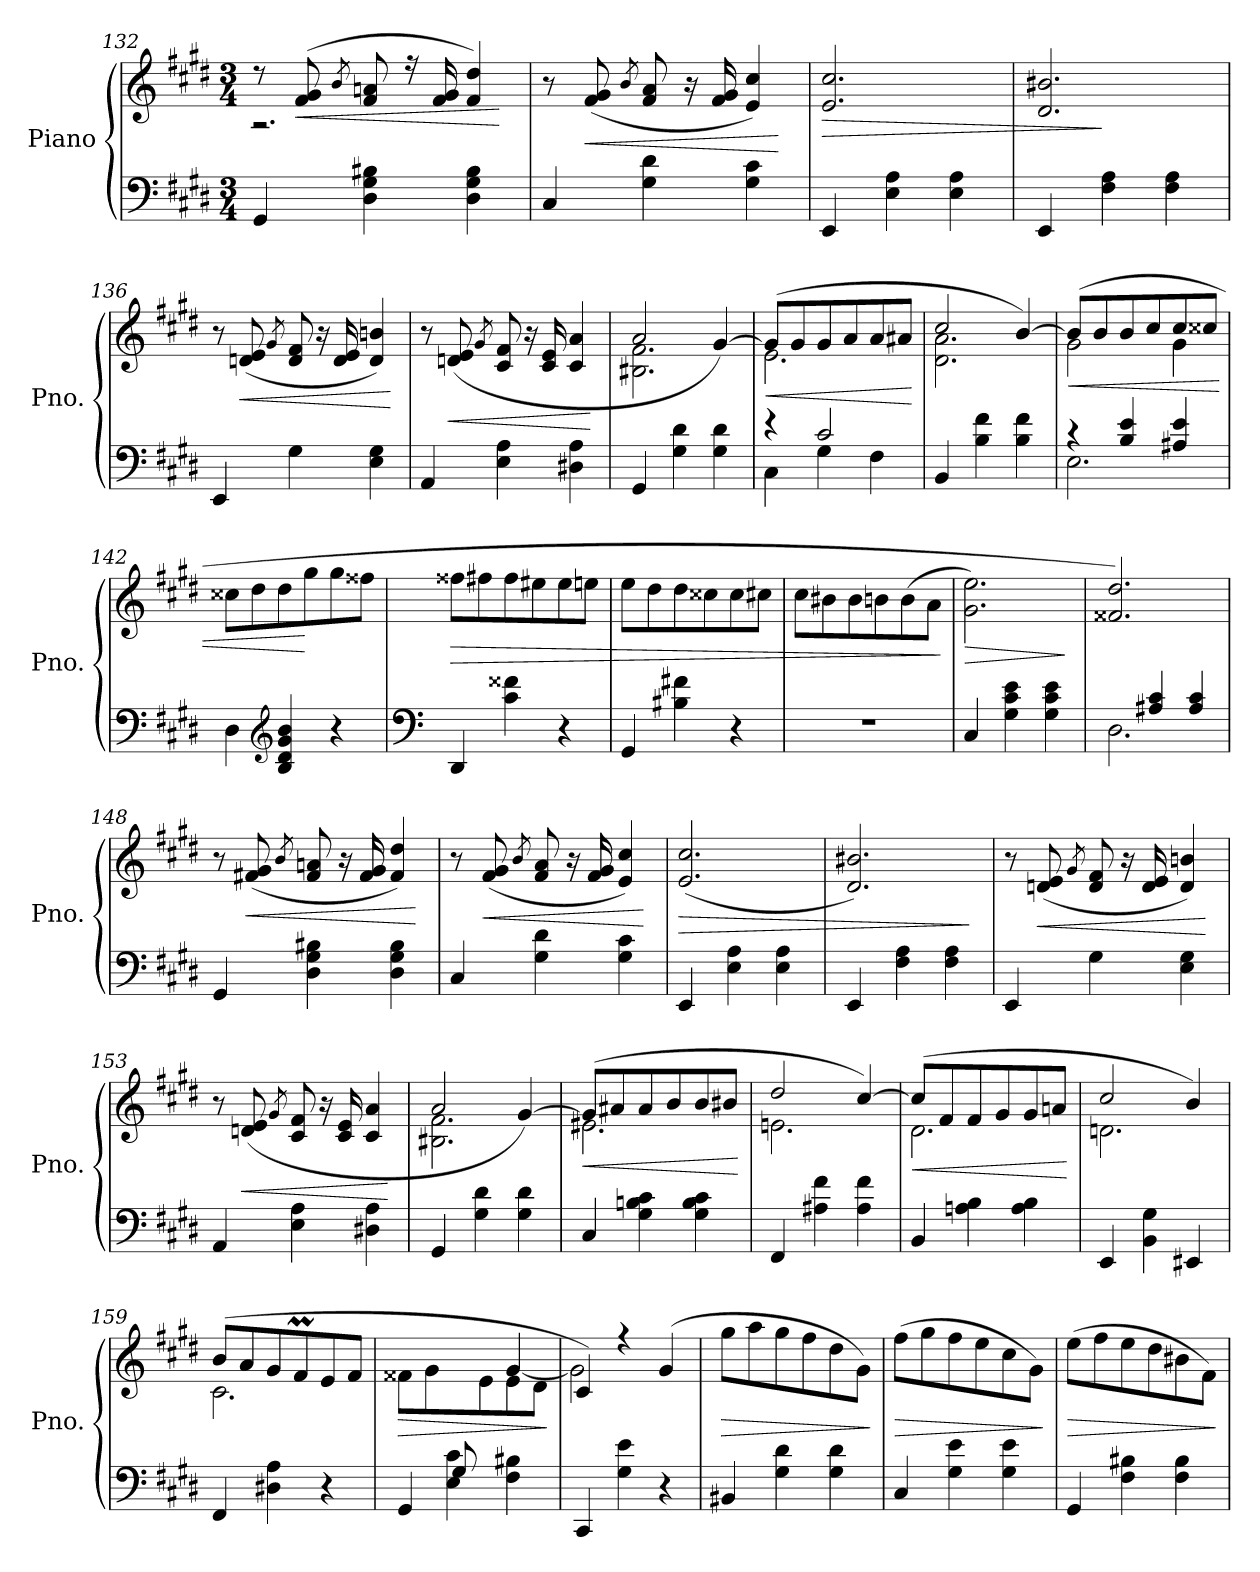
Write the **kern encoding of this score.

**kern	**kern	**dynam
*part1	*part1	*part1
*staff2	*staff1	*staff1/2
*I"Piano	*	*
*I'Pno.	*	*
*clefF4	*clefG2	*
*k[f#c#g#d#]	*k[f#c#g#d#]	*
*M3/4	*M3/4	*
=132	=132	=132
*	*^	*
4GG#/	8r	2.r	.
!	!	!	!LO:HP:b
.	(>8f#/ 8g#/	.	<
.	8qb/	.	.
4D#\ 4G#\ 4B#X\	8f#/ 8an/	.	.
.	16r	.	.
.	16f#/ 16g#/	.	.
4D#\ 4G#\ 4B#\	4f#/ 4dd#/)	.	.
*	*v	*v	*
.	.	[
!!LO:LB:g=z
=133	=133	=133
4C#/	8r	.
!	!	!LO:HP:b
.	(>8f#/ 8g#/	<
.	8qb/	.
4G#\ 4d#\	8f#/ 8a/	.
.	16r	.
.	16f#/ 16g#/	.
4G#\ 4c#\	4e/ 4cc#/)	.
.	.	[
=134	=134	=134
!	!	!LO:HP:b
4EE/	2.e/ 2.cc#/	>
4E\ 4A\	.	.
4E\ 4A\	.	.
=135	=135	=135
*	*^	*
4EE/	2.d#/ 2.b#X/	4ryy	.
4F#\ 4A\	.	2ryy	]
4F#\ 4A\	.	.	.
*	*v	*v	*
=136	=136	=136
4EE/	8r	.
!	!	!LO:HP:b
.	(>8dn/ 8e/	<
.	8qg#/	.
4G#\	8d/ 8f#/	.
.	16r	.
.	16d/ 16e/	.
4E\ 4G#\	4d/ 4bn/)	.
.	.	[
=137	=137	=137
4AA/	8r	.
!	!	!LO:HP:b
.	(>8dn/ 8e/	<
.	8qg#/	.
4E\ 4A\	8c#/ 8f#/	.
.	16r	.
.	16c#/ 16e/	.
4D#X\ 4A\	4c#/ 4a/	.
.	.	[
=138	=138	=138
*	*^	*
4GG#/	2a/	2.B#X\ 2.f#\	.
4G#\ 4d#\	.	.	.
4G#\ 4d#\	[4g#/)	.	.
=139	=139	=139	=139
*^	*	*	*
!	!	!	!	!LO:HP:b
4r	4C#\	(>8g#/L]	2.e\	<
.	.	8g#/	.	.
2c#/	4G#\	8g#/	.	.
.	.	8a/	.	.
.	4F#\	8a/	.	.
.	.	8a#X/J	.	.
*v	*v	*	*	*
*	*v	*v	*
.	.	[
!!LO:LB:g=z
=140	=140	=140
*	*^	*
4BB/	2cc#/	2.d#\ 2.a\	.
4B\ 4f#\	.	.	.
4B\ 4f#\	[4b/)	.	.
=141	=141	=141	=141
*^	*	*	*
!	!	!	!	!LO:HP:b
4r	2.E\	(>8b/L]	2g#\	<
.	.	8b/	.	.
4B/ 4e/	.	8b/	.	.
.	.	8cc#/	.	.
4A#X/ 4e/	.	8cc#/	4g#\	.
.	.	8cc##X/J	.	.
*v	*v	*	*	*
*	*v	*v	*
=142	=142	=142
4D#\	8cc##X\L	.
.	8dd#\	.
*clefG2	*	*
4B/ 4d#/ 4g#/ 4b/	8dd#\	.
.	8gg#\	[
4r	8gg#\	.
.	8ff##X\J	.
=143	=143	=143
*clefF4	*	*
!	!	!LO:HP:b
4DD#/	8ff##X\L	>
.	8ff#X\	.
4c#\ 4f##X\	8ff#\	.
.	8ee#X\	.
4r	8ee#\	.
.	8een\J	.
=144	=144	=144
4GG#/	8ee\L	.
.	8dd#\	.
4B#X\ 4f#X\	8dd#\	.
.	8cc##X\	.
4r	8cc##\	.
.	8cc#X\J	.
=145	=145	=145
2.r	8cc#\L	.
.	8b#X\	.
.	8b#\	.
.	8bn\	.
.	(>8b\	.
.	8a\J	.
.	.	]
=146	=146	=146
!	!	!LO:HP:b
4C#/	2.g#\ 2.ee\)	>
4G#\ 4c#\ 4e\	.	.
4G#\ 4c#\ 4e\	.	.
.	.	]
!!LO:PB:g=z
=147	=147	=147
*^	*	*
4ryy	2.D#\	2.f##X/ 2.dd#/)	.
4A#X/ 4c#/	.	.	.
4A#/ 4c#/	.	.	.
*v	*v	*	*
=148	=148	=148
4GG#/	8r	.
!	!	!LO:HP:b
.	(>8f#X/ 8g#/	<
.	8qb/	.
4D#\ 4G#\ 4B#X\	8f#/ 8an/	.
.	16r	.
.	16f#/ 16g#/	.
4D#\ 4G#\ 4B#\	4f#/ 4dd#/)	.
.	.	[
=149	=149	=149
4C#/	8r	.
!	!	!LO:HP:b
.	(>8f#/ 8g#/	<
.	8qb/	.
4G#\ 4d#\	8f#/ 8a/	.
.	16r	.
.	16f#/ 16g#/	.
4G#\ 4c#\	4e/ 4cc#/)	.
.	.	[
=150	=150	=150
!	!	!LO:HP:b
4EE/	(>2.e/ 2.cc#/	>
4E\ 4A\	.	.
4E\ 4A\	.	.
=151	=151	=151
4EE/	2.d#/ 2.b#X/)	.
4F#\ 4A\	.	.
4F#\ 4A\	.	.
.	.	]
=152	=152	=152
4EE/	8r	.
!	!	!LO:HP:b
.	(>8dn/ 8e/	<
.	8qg#/	.
4G#\	8d/ 8f#/	.
.	16r	.
.	16d/ 16e/	.
4E\ 4G#\	4d/ 4bn/)	.
.	.	[
=153	=153	=153
4AA/	8r	.
!	!	!LO:HP:b
.	(>8dn/ 8e/	<
.	8qg#/	.
4E\ 4A\	8c#/ 8f#/	.
.	16r	.
.	16c#/ 16e/	.
4D#X\ 4A\	4c#/ 4a/	.
.	.	[
!!LO:LB:g=z
=154	=154	=154
*	*^	*
4GG#/	2a/	2.B#X\ 2.f#\	.
4G#\ 4d#\	.	.	.
4G#\ 4d#\	[4g#/)	.	.
=155	=155	=155	=155
!	!	!	!LO:HP:b
4C#/	(>8g#/L]	2.e#X\	<
.	8a#X/	.	.
4G#\ 4Bn\ 4c#\	8a#/	.	.
.	8b/	.	.
4G#\ 4B\ 4c#\	8b/	.	.
.	8b#X/J	.	.
*	*v	*v	*
.	.	[
=156	=156	=156
*	*^	*
4FF#/	2dd#/	2.en\	.
4A#X\ 4f#\	.	.	.
4A#\ 4f#\	[4cc#/)	.	.
=157	=157	=157	=157
!	!	!	!LO:HP:b
4BB/	(>8cc#/L]	2.d#\	<
.	8f#/	.	.
4An\ 4B\	8f#/	.	.
.	8g#/	.	.
4A\ 4B\	8g#/	.	.
.	8an/J	.	.
*	*v	*v	*
.	.	[
=158	=158	=158
*	*^	*
4EE/	2cc#/	2.dn\	.
4BB\ 4G#\	.	.	.
4EE#X/	4b/)	.	.
=159	=159	=159	=159
4FF#/	(>8b/L	2.c#\	.
.	8a/	.	.
4D#X\ 4A\	8g#/	.	.
.	8f#M/	.	.
4r	8e/	.	.
.	8f#/J	.	.
=160	=160	=160	=160
*^	*	*	*
!	!	!	!	!LO:HP:b
4ryy	4GG#/	8f##X\L	2ryy	>
.	.	8g#\	.	.
8G#/	4E\ 4c#\	8ryy	.	.
4.ryy	.	8e\	.	.
.	4F#\ 4B#X\	8e\	[4g#/	.
.	.	8d#\J	.	.
*v	*v	*	*	*
*	*v	*v	*
.	.	]
!!LO:LB:g=z
=161	=161	=161
*	*^	*
4CC#/	4c#/)	2g#\]	.
4G#\ 4e\	4r	.	.
4r	(>4g#/	4ryy	.
=162	=162	=162	=162
!	!	!	!LO:HP:b
*	*v	*v	*
4BB#X/	8gg#\L	>
.	8aa\	.
4G#\ 4d#\	8gg#\	.
.	8ff#\	.
4G#\ 4d#\	8dd#\	.
.	8g#\J)	.
.	.	]
=163	=163	=163
!	!	!LO:HP:b
4C#/	(>8ff#\L	>
.	8gg#\	.
4G#\ 4e\	8ff#\	.
.	8ee\	.
4G#\ 4e\	8cc#\	.
.	8g#\J)	.
.	.	]
=164	=164	=164
!	!	!LO:HP:b
4GG#/	(>8ee\L	>
.	8ff#\	.
4F#\ 4B#X\	8ee\	.
.	8dd#\	.
4F#\ 4B#\	8b#X\	.
.	8f#\J)	.
.	.	]
=	=	=
*-	*-	*-
